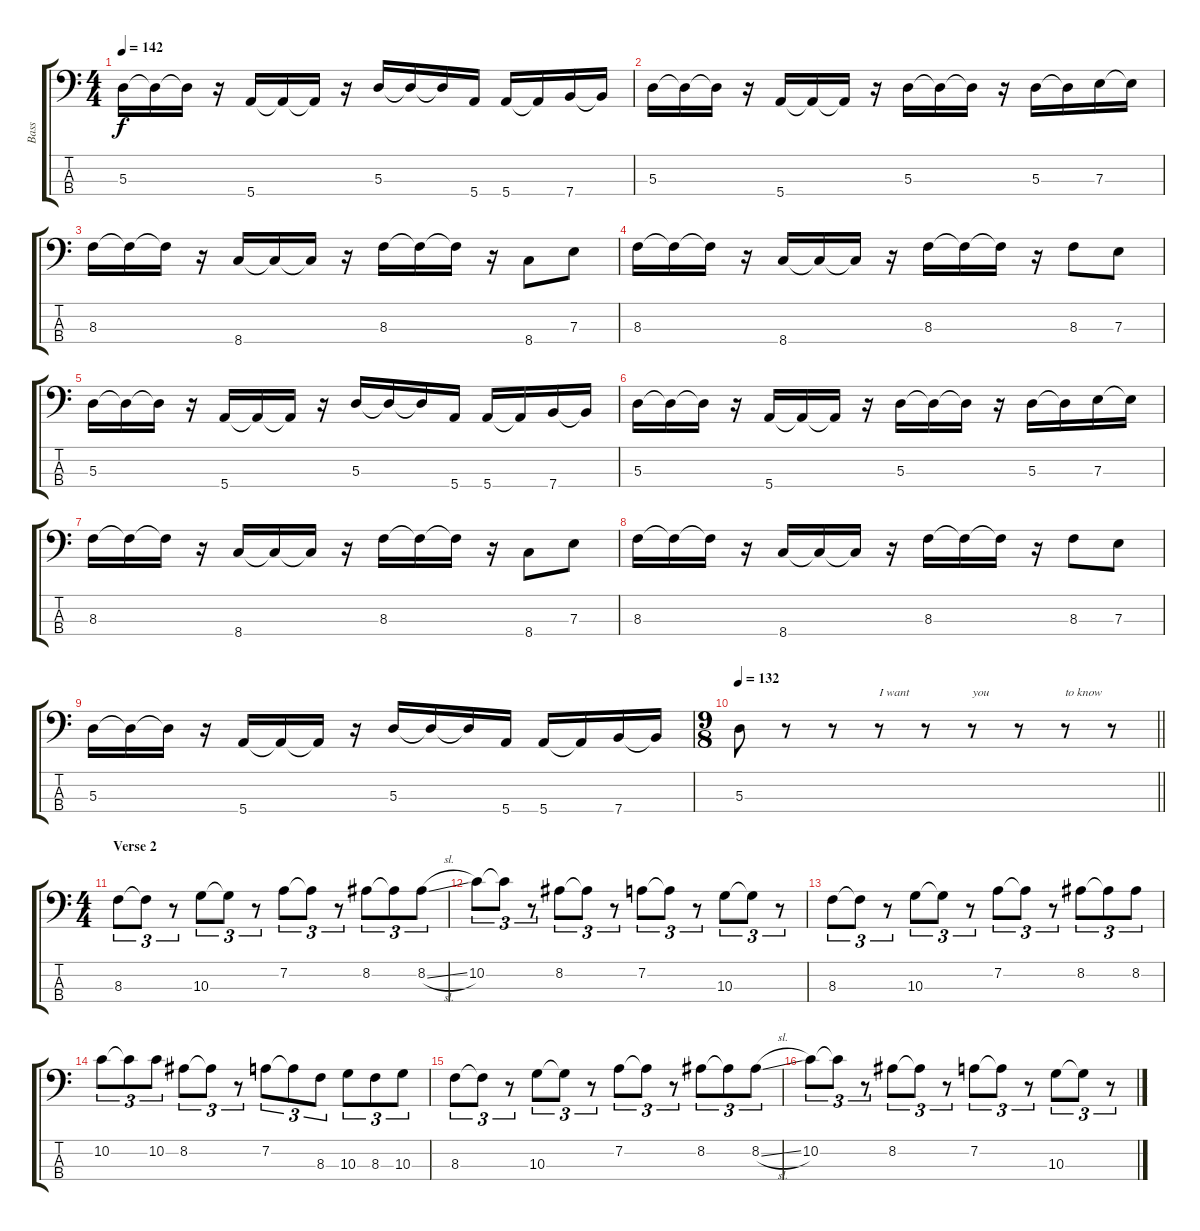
\track ("Bass" "Bass") {instrument electricbassfinger}
\staff {score tabs}
\tuning (G2 D2 A1 E1) {hide}
\ts (4 4)
\tempo 142
\clef f4
\ks c
5.3.16{dy f} 5.3{t}.16 5.3{t}.16 r.16 5.4.16 5.4{t}.16 5.4{t}.16 r.16 5.3.16 5.3{t}.16 5.3{t}.16 5.4.16 5.4.16 5.4{t}.16 7.4.16 7.4{t}.16 |
5.3.16 5.3{t}.16 5.3{t}.16 r.16 5.4.16 5.4{t}.16 5.4{t}.16 r.16 5.3.16 5.3{t}.16 5.3{t}.16 r.16 5.3.16 5.3{t}.16 7.3.16 7.3{t}.16 |
8.3.16 8.3{t}.16 8.3{t}.16 r.16 8.4.16 8.4{t}.16 8.4{t}.16 r.16 8.3.16 8.3{t}.16 8.3{t}.16 r.16 8.4.8 7.3.8 |
8.3.16 8.3{t}.16 8.3{t}.16 r.16 8.4.16 8.4{t}.16 8.4{t}.16 r.16 8.3.16 8.3{t}.16 8.3{t}.16 r.16 8.3.8 7.3.8 |
5.3.16 5.3{t}.16 5.3{t}.16 r.16 5.4.16 5.4{t}.16 5.4{t}.16 r.16 5.3.16 5.3{t}.16 5.3{t}.16 5.4.16 5.4.16 5.4{t}.16 7.4.16 7.4{t}.16 |
5.3.16 5.3{t}.16 5.3{t}.16 r.16 5.4.16 5.4{t}.16 5.4{t}.16 r.16 5.3.16 5.3{t}.16 5.3{t}.16 r.16 5.3.16 5.3{t}.16 7.3.16 7.3{t}.16 |
8.3.16 8.3{t}.16 8.3{t}.16 r.16 8.4.16 8.4{t}.16 8.4{t}.16 r.16 8.3.16 8.3{t}.16 8.3{t}.16 r.16 8.4.8 7.3.8 |
8.3.16 8.3{t}.16 8.3{t}.16 r.16 8.4.16 8.4{t}.16 8.4{t}.16 r.16 8.3.16 8.3{t}.16 8.3{t}.16 r.16 8.3.8 7.3.8 |
5.3.16 5.3{t}.16 5.3{t}.16 r.16 5.4.16 5.4{t}.16 5.4{t}.16 r.16 5.3.16 5.3{t}.16 5.3{t}.16 5.4.16 5.4.16 5.4{t}.16 7.4.16 7.4{t}.16 |
\ts (9 8)
\tempo 132
\barLineRight lightlight
5.3.8 r.8 r.8 r.8{txt "I want"} r.8 r.8{txt "you"} r.8 r.8{txt "to know"} r.8 |
\ts (4 4)
\section ("" "Verse 2")
8.3.8{tu (3 2)} 8.3{t}.8{tu (3 2)} r.8{tu (3 2)} 10.3.8{tu (3 2)} 10.3{t}.8{tu (3 2)} r.8{tu (3 2)} 7.2.8{tu (3 2)} 7.2{t}.8{tu (3 2)} r.8{tu (3 2)} 8.2.8{tu (3 2)} 8.2{t}.8{tu (3 2)} 8.2{sl}.8{tu (3 2)} |
10.2.8{tu (3 2)} 10.2{t}.8{tu (3 2)} r.8{tu (3 2)} 8.2.8{tu (3 2)} 8.2{t}.8{tu (3 2)} r.8{tu (3 2)} 7.2.8{tu (3 2)} 7.2{t}.8{tu (3 2)} r.8{tu (3 2)} 10.3.8{tu (3 2)} 10.3{t}.8{tu (3 2)} r.8{tu (3 2)} |
8.3.8{tu (3 2)} 8.3{t}.8{tu (3 2)} r.8{tu (3 2)} 10.3.8{tu (3 2)} 10.3{t}.8{tu (3 2)} r.8{tu (3 2)} 7.2.8{tu (3 2)} 7.2{t}.8{tu (3 2)} r.8{tu (3 2)} 8.2.8{tu (3 2)} 8.2{t}.8{tu (3 2)} 8.2.8{tu (3 2)} |
10.2.8{tu (3 2)} 10.2{t}.8{tu (3 2)} 10.2.8{tu (3 2)} 8.2.8{tu (3 2)} 8.2{t}.8{tu (3 2)} r.8{tu (3 2)} 7.2.8{tu (3 2)} 7.2{t}.8{tu (3 2)} 8.3.8{tu (3 2)} 10.3.8{tu (3 2)} 8.3.8{tu (3 2)} 10.3.8{tu (3 2)} |
8.3.8{tu (3 2)} 8.3{t}.8{tu (3 2)} r.8{tu (3 2)} 10.3.8{tu (3 2)} 10.3{t}.8{tu (3 2)} r.8{tu (3 2)} 7.2.8{tu (3 2)} 7.2{t}.8{tu (3 2)} r.8{tu (3 2)} 8.2.8{tu (3 2)} 8.2{t}.8{tu (3 2)} 8.2{sl}.8{tu (3 2)} |
10.2.8{tu (3 2)} 10.2{t}.8{tu (3 2)} r.8{tu (3 2)} 8.2.8{tu (3 2)} 8.2{t}.8{tu (3 2)} r.8{tu (3 2)} 7.2.8{tu (3 2)} 7.2{t}.8{tu (3 2)} r.8{tu (3 2)} 10.3.8{tu (3 2)} 10.3{t}.8{tu (3 2)} r.8{tu (3 2)}
